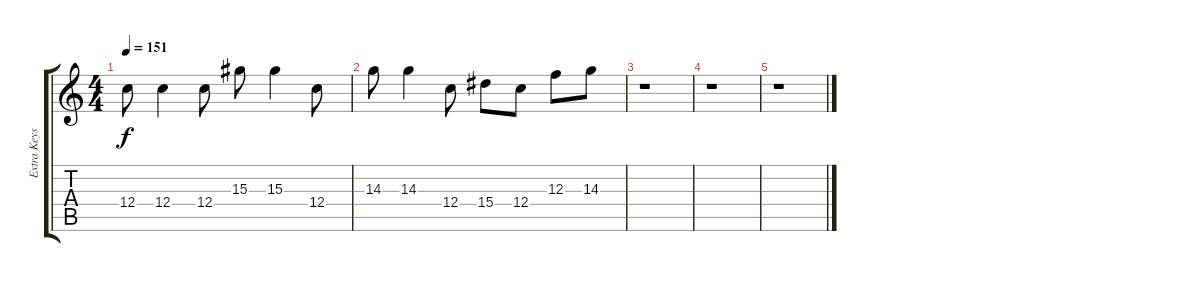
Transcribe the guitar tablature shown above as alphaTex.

\track ("Extra Keys" "Extra Keys") {instrument stringensemble1}
\staff {score tabs}
\tuning (D5 A4 F4 C4 G3 C3) {hide}
\ts (4 4)
\tempo 151
\clef g2
\ks c
12.4.8{dy f} 12.4.4 12.4.8 15.3.8 15.3.4 12.4.8 |
14.3.8 14.3.4 12.4.8 15.4.8 12.4.8 12.3.8 14.3.8 |
r.1 |
r.1 |
r.1
